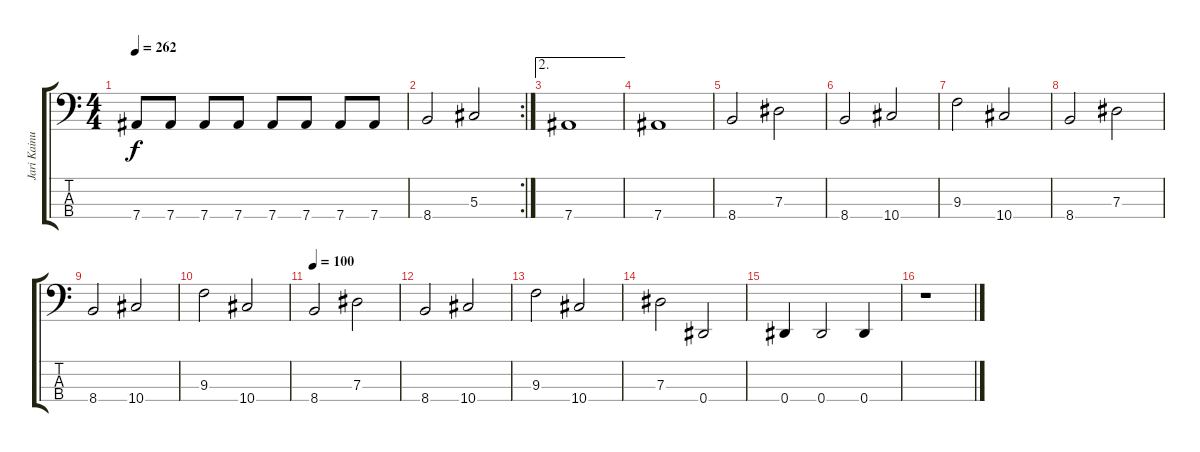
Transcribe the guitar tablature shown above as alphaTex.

\track ("Jari Kainulainen" "Jari Kainu") {instrument electricbassfinger}
\staff {score tabs}
\tuning (Gb2 Db2 Ab1 Eb1) {hide}
\ts (4 4)
\tempo 262
\clef f4
\ks c
7.4.8{dy f} 7.4.8 7.4.8 7.4.8 7.4.8 7.4.8 7.4.8 7.4.8 |
\rc 2
8.4.2 5.3.2 |
\ae 2
7.4.1 |
7.4.1 |
8.4.2 7.3.2 |
8.4.2 10.4.2 |
9.3.2 10.4.2 |
8.4.2 7.3.2 |
8.4.2 10.4.2 |
9.3.2 10.4.2 |
\tempo 100
8.4.2 7.3.2 |
8.4.2 10.4.2 |
9.3.2 10.4.2 |
7.3.2 0.4.2 |
0.4.4 0.4.2 0.4.4 |
r.1
